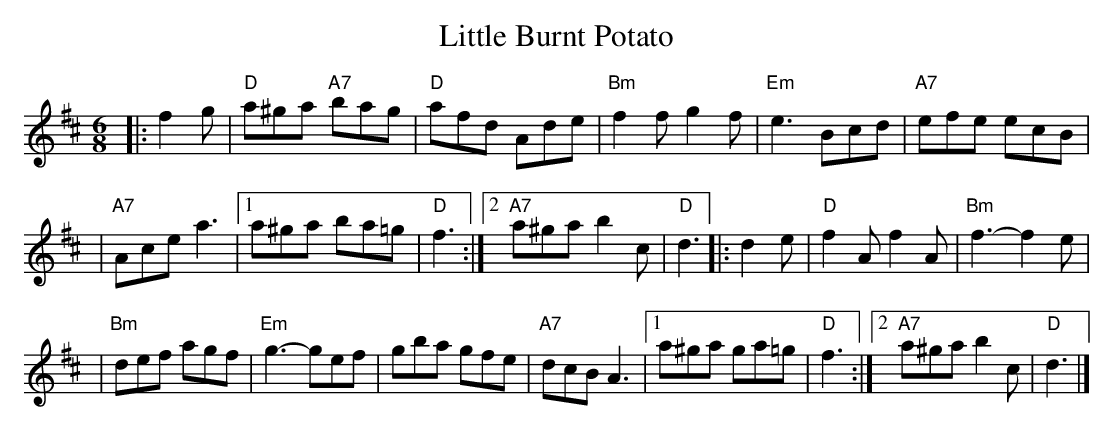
X:1
T: Little Burnt Potato
M: 6/8
L: 1/8
K: D
|: f2g \
| "D"a^ga "A7"bag \
| "D"afd Ade \
| "Bm"f2f g2f \
| "Em"e3 Bcd \
| "A7"efe ecB |
| "A7"Ace a3 |1 a^ga ba=g \
| "D"f3 :|2 "A7"a^ga b2c \
| "D"d3 |: d2e \
| "D"f2A f2A \
| "Bm"f3- f2e |
| "Bm"def agf \
| "Em"g3- gef \
| gba gfe \
| "A7"dcB A3 |1 a^ga ga=g \
| "D"f3 :|2 "A7"a^ga b2c \
| "D"d3 |]
